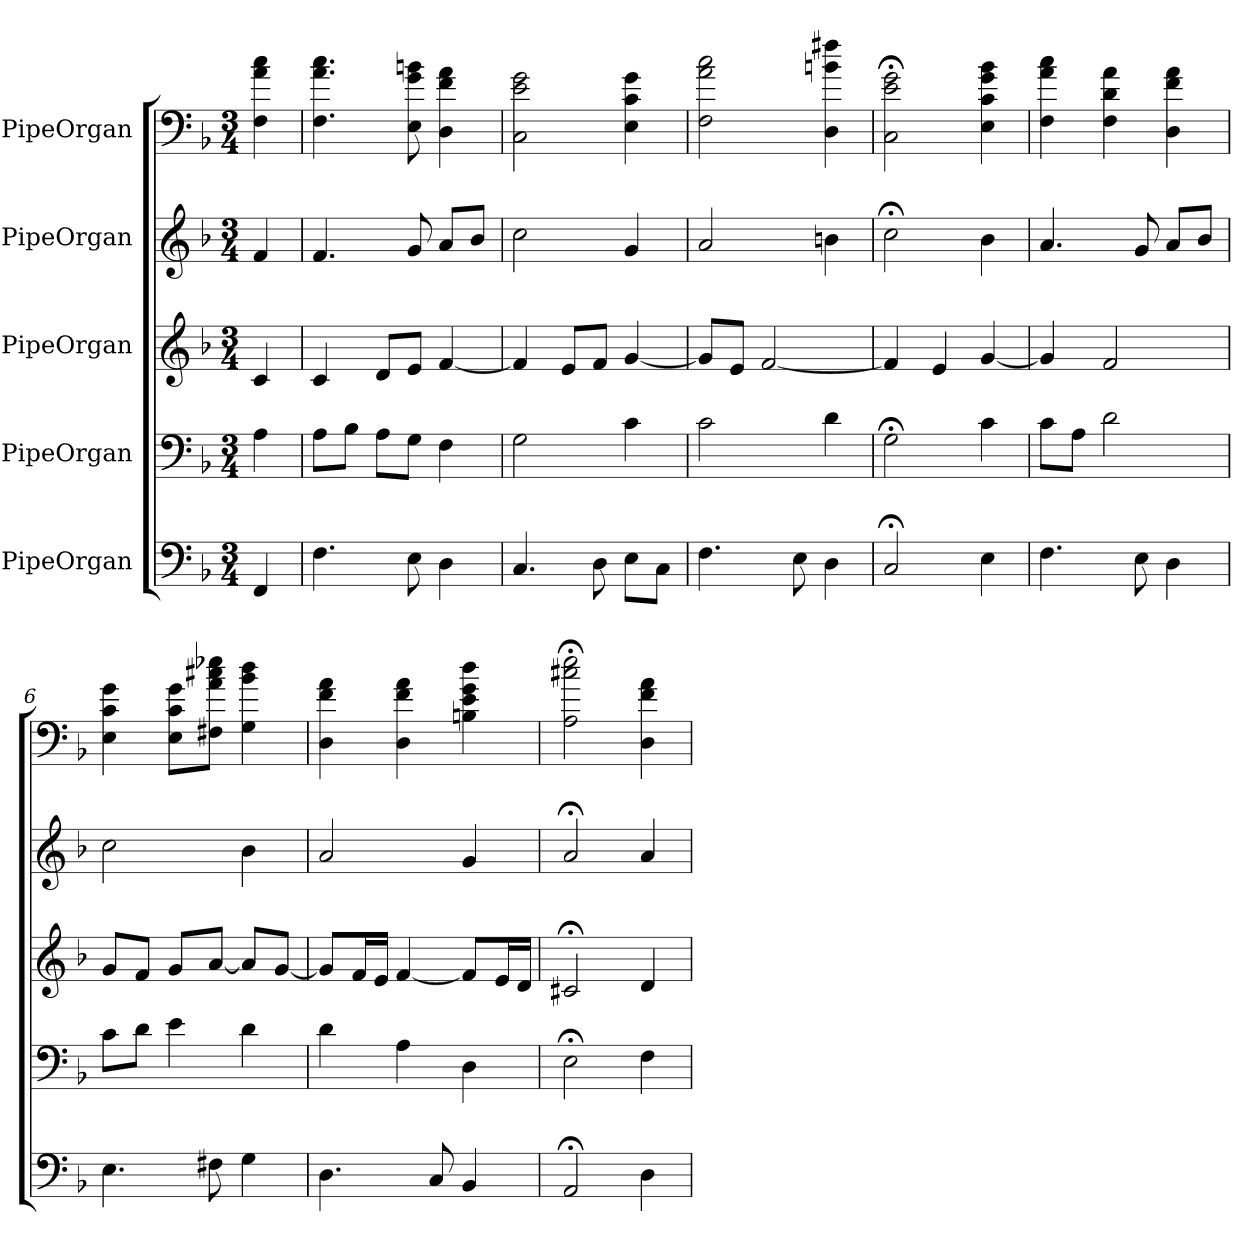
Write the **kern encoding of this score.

**kern	**kern	**kern	**kern	**kern
*part5	*part4	*part3	*part2	*part1
*staff5	*staff4	*staff3	*staff2	*staff1
*I"PipeOrgan	*I"PipeOrgan	*I"PipeOrgan	*I"PipeOrgan	*I"PipeOrgan
*k[b-]	*k[b-]	*k[b-]	*k[b-]	*k[b-]
*F:	*F:	*F:	*F:	*F:
*M3/4	*M3/4	*M3/4	*M3/4	*M3/4
*MM60	*MM60	*MM60	*MM60	*MM60
=	=	=	=	=
4FF	4A	4c	4f	4F 4a 4cc
=1	=1	=1	=1	=1
4.F	8AL	4c	4.f	4.F 4.a 4.cc
.	8B-J	.	.	.
.	8AL	8dL	.	.
8E	8GJ	8eJ	8g	8E 8g 8bn
4D	4F	[4f	8aL	4D 4f 4a
.	.	.	8b-J	.
=2	=2	=2	=2	=2
4.C	2G	4f]	2cc	2C 2e 2g
.	.	8eL	.	.
8D	.	8fJ	.	.
8EL	4c	[4g	4g	4E 4c 4g
8CJ	.	.	.	.
=3	=3	=3	=3	=3
4.F	2c	8gL]	2a	2F 2a 2cc
.	.	8eJ	.	.
.	.	[2f	.	.
8E	.	.	.	.
4D	4d	.	4bn	4D 4bn 4ff#X
=4	=4	=4	=4	=4
2C;<	2G;<	4f]	2cc;<	2C;< 2e;< 2g;<
.	.	4e	.	.
4E	4c	[4g	4b-	4E 4c 4g 4b-
=5	=5	=5	=5	=5
4.F	8cL	4g]	4.a	4F 4a 4cc
.	8AJ	.	.	.
.	2d	2f	.	4F 4d 4a
8E	.	.	8g	.
4D	.	.	8aL	4D 4f 4a
.	.	.	8b-J	.
=6	=6	=6	=6	=6
4.E	8cL	8gL	2cc	4E 4c 4g
.	8dJ	8fJ	.	.
.	4e	8gL	.	8E 8c 8gL
8F#X	.	[8aJ	.	8F#X 8a 8cc#X 8ee-XJ
4G	4d	8aL]	4b-	4G 4b- 4dd
.	.	[8gJ	.	.
=7	=7	=7	=7	=7
4.D	4d	8gL]	2a	4D 4f 4a
.	.	16fL	.	.
.	.	16eJJ	.	.
.	4A	[4f	.	4D 4f 4a
8C	.	.	.	.
4BB-	4D	8fL]	4g	4Bn 4e 4g 4dd
.	.	16eL	.	.
.	.	16dJJ	.	.
=8	=8	=8	=8	=8
2AA;<	2E;<	2c#X;<	2a;<	2A;< 2cc#X;< 2ee;<
4D	4F	4d	4a	4D 4f 4a
=	=	=	=	=
*-	*-	*-	*-	*-
